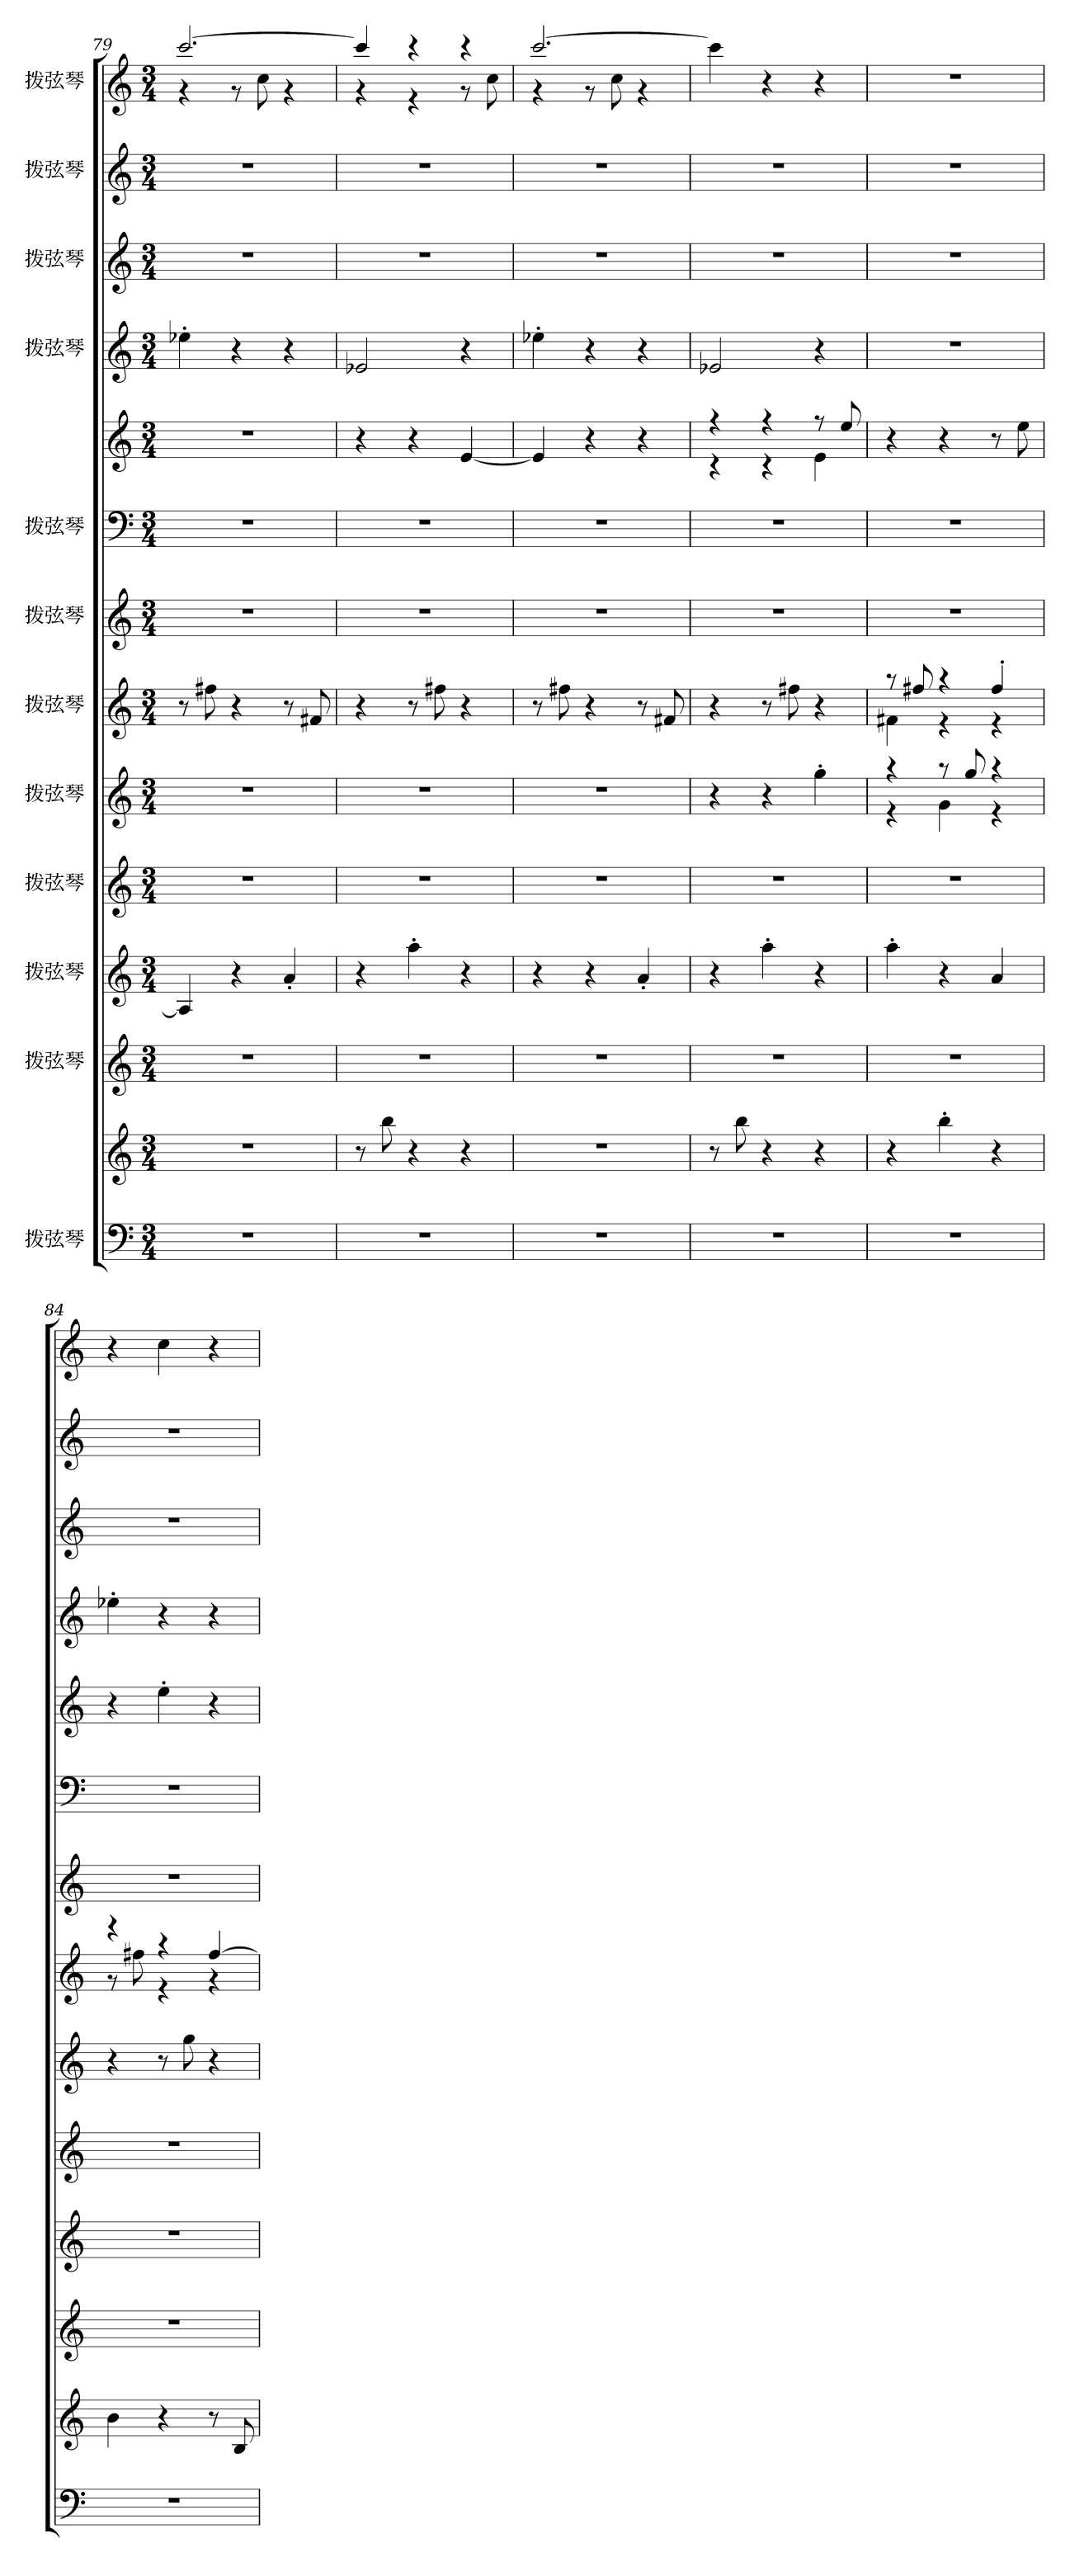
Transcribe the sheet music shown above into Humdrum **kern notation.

**kern	**kern	**kern	**kern	**kern	**kern	**kern	**kern	**kern	**kern	**kern	**kern	**kern	**kern
*part12	*part12	*part11	*part10	*part9	*part8	*part7	*part6	*part5	*part5	*part4	*part3	*part2	*part1
*staff14	*staff13	*staff12	*staff11	*staff10	*staff9	*staff8	*staff7	*staff6	*staff5	*staff4	*staff3	*staff2	*staff1
*I"拨弦琴	*	*I"拨弦琴	*I"拨弦琴	*I"拨弦琴	*I"拨弦琴	*I"拨弦琴	*I"拨弦琴	*I"拨弦琴	*	*I"拨弦琴	*I"拨弦琴	*I"拨弦琴	*I"拨弦琴
*clefF4	*clefG2	*clefG2	*clefG2	*clefG2	*clefG2	*clefG2	*clefG2	*clefF4	*clefG2	*clefG2	*clefG2	*clefG2	*clefG2
*k[]	*k[]	*k[]	*k[]	*k[]	*k[]	*k[]	*k[]	*k[]	*k[]	*k[]	*k[]	*k[]	*k[]
*M3/4	*M3/4	*M3/4	*M3/4	*M3/4	*M3/4	*M3/4	*M3/4	*M3/4	*M3/4	*M3/4	*M3/4	*M3/4	*M3/4
=79	=79	=79	=79	=79	=79	=79	=79	=79	=79	=79	=79	=79	=79
*	*	*	*	*	*	*	*	*	*	*	*	*	*^
2.r	2.r	2.r	4A/]	2.r	2.r	8r	2.r	2.r	2.r	4ee-X'\	2.r	2.r	[2.ccc/	4r
.	.	.	.	.	.	8ff#X\	.	.	.	.	.	.	.	.
.	.	.	4r	.	.	4r	.	.	.	4r	.	.	.	8r
.	.	.	.	.	.	.	.	.	.	.	.	.	.	8cc\
.	.	.	4a'/	.	.	8r	.	.	.	4r	.	.	.	4r
.	.	.	.	.	.	8f#X/	.	.	.	.	.	.	.	.
=80	=80	=80	=80	=80	=80	=80	=80	=80	=80	=80	=80	=80	=80	=80
2.r	8r	2.r	4r	2.r	2.r	4r	2.r	2.r	4r	2e-X/	2.r	2.r	4ccc/]	4r
.	8bb\	.	.	.	.	.	.	.	.	.	.	.	.	.
.	4r	.	4aa'\	.	.	8r	.	.	4r	.	.	.	4r	4r
.	.	.	.	.	.	8ff#X\	.	.	.	.	.	.	.	.
.	4r	.	4r	.	.	4r	.	.	[4e/	4r	.	.	4r	8r
.	.	.	.	.	.	.	.	.	.	.	.	.	.	8cc\
=81	=81	=81	=81	=81	=81	=81	=81	=81	=81	=81	=81	=81	=81	=81
2.r	2.r	2.r	4r	2.r	2.r	8r	2.r	2.r	4e/]	4ee-X'\	2.r	2.r	[2.ccc/	4r
.	.	.	.	.	.	8ff#X\	.	.	.	.	.	.	.	.
.	.	.	4r	.	.	4r	.	.	4r	4r	.	.	.	8r
.	.	.	.	.	.	.	.	.	.	.	.	.	.	8cc\
.	.	.	4a'/	.	.	8r	.	.	4r	4r	.	.	.	4r
.	.	.	.	.	.	8f#X/	.	.	.	.	.	.	.	.
*	*	*	*	*	*	*	*	*	*	*	*	*	*v	*v
!!LO:PB:g=z
=82	=82	=82	=82	=82	=82	=82	=82	=82	=82	=82	=82	=82	=82
*	*	*	*	*	*	*	*	*	*^	*	*	*	*
2.r	8r	2.r	4r	2.r	4r	4r	2.r	2.r	4r	4r	2e-X/	2.r	2.r	4ccc\]
.	8bb\	.	.	.	.	.	.	.	.	.	.	.	.	.
.	4r	.	4aa'\	.	4r	8r	.	.	4r	4r	.	.	.	4r
.	.	.	.	.	.	8ff#X\	.	.	.	.	.	.	.	.
.	4r	.	4r	.	4gg'\	4r	.	.	8r	4e\	4r	.	.	4r
.	.	.	.	.	.	.	.	.	8ee/	.	.	.	.	.
*	*	*	*	*	*	*	*	*	*v	*v	*	*	*	*
=83	=83	=83	=83	=83	=83	=83	=83	=83	=83	=83	=83	=83	=83
*	*	*	*	*	*^	*^	*	*	*	*	*	*	*
2.r	4r	2.r	4aa'\	2.r	4r	4r	8r	4f#X\	2.r	2.r	4r	2.r	2.r	2.r	2.r
.	.	.	.	.	.	.	8ff#X/	.	.	.	.	.	.	.	.
.	4bb'\	.	4r	.	8r	4g\	4r	4r	.	.	4r	.	.	.	.
.	.	.	.	.	8gg/	.	.	.	.	.	.	.	.	.	.
.	4r	.	4a/	.	4r	4r	4ff#'/	4r	.	.	8r	.	.	.	.
.	.	.	.	.	.	.	.	.	.	.	8ee\	.	.	.	.
*	*	*	*	*	*v	*v	*	*	*	*	*	*	*	*	*
=84	=84	=84	=84	=84	=84	=84	=84	=84	=84	=84	=84	=84	=84	=84
2.r	4b\	2.r	2.r	2.r	4r	4r	8r	2.r	2.r	4r	4ee-X'\	2.r	2.r	4r
.	.	.	.	.	.	.	8ff#X\	.	.	.	.	.	.	.
.	4r	.	.	.	8r	4r	4r	.	.	4ee'\	4r	.	.	4cc\
.	.	.	.	.	8gg\	.	.	.	.	.	.	.	.	.
.	8r	.	.	.	4r	[4ff#/	4r	.	.	4r	4r	.	.	4r
.	8B/	.	.	.	.	.	.	.	.	.	.	.	.	.
*	*	*	*	*	*	*v	*v	*	*	*	*	*	*	*
=	=	=	=	=	=	=	=	=	=	=	=	=	=
*-	*-	*-	*-	*-	*-	*-	*-	*-	*-	*-	*-	*-	*-
